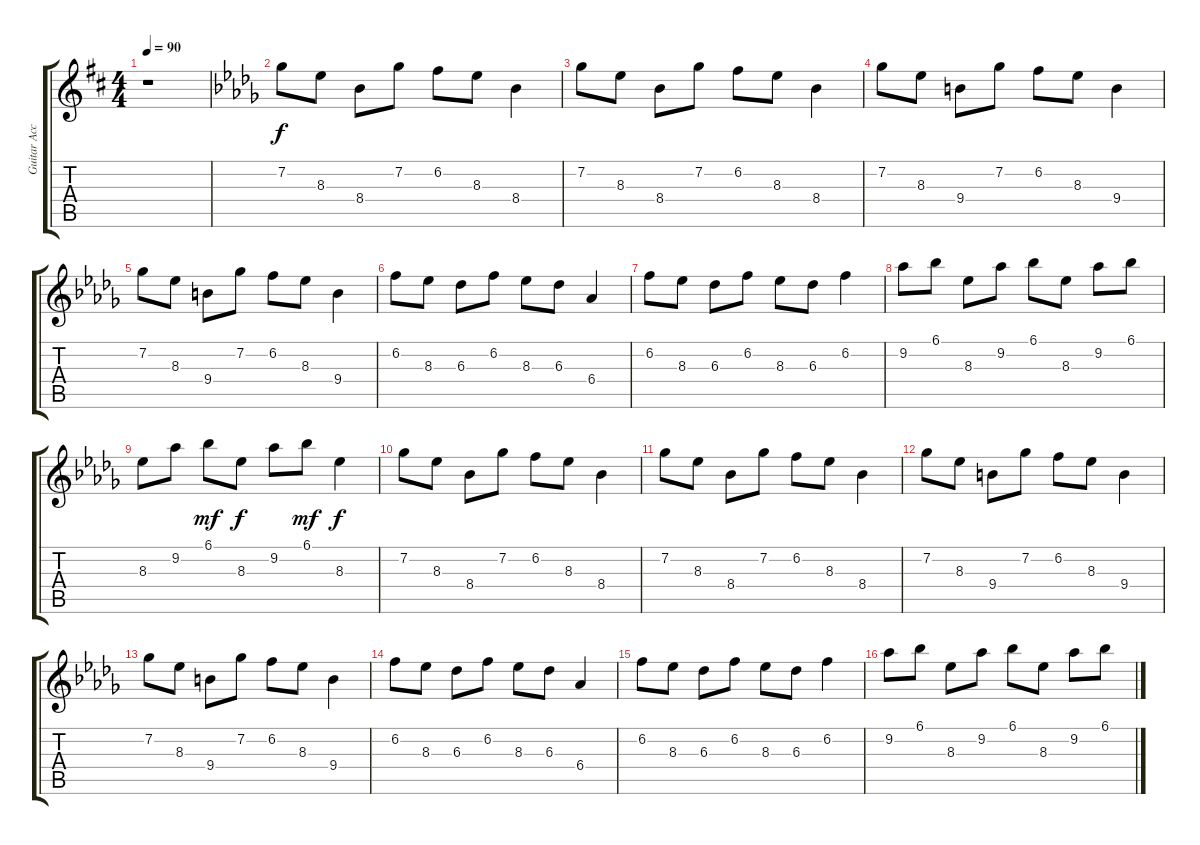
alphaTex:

\track ("Guitar Accoustique" "Guitar Acc") {instrument acousticguitarsteel}
\staff {score tabs}
\tuning (E4 B3 G3 D3 A2 E2) {hide}
\ts (4 4)
\tempo 90
\clef g2
\ks d
r.1{dy mf} |
\ks db
7.2.8{dy f} 8.3.8 8.4.8 7.2.8 6.2.8 8.3.8 8.4.4 |
7.2.8 8.3.8 8.4.8 7.2.8 6.2.8 8.3.8 8.4.4 |
7.2.8 8.3.8 9.4.8 7.2.8 6.2.8 8.3.8 9.4.4 |
7.2.8 8.3.8 9.4.8 7.2.8 6.2.8 8.3.8 9.4.4 |
6.2.8 8.3.8 6.3.8 6.2.8 8.3.8 6.3.8 6.4.4 |
6.2.8 8.3.8 6.3.8 6.2.8 8.3.8 6.3.8 6.2.4 |
9.2.8 6.1.8 8.3.8 9.2.8 6.1.8 8.3.8 9.2.8 6.1.8 |
8.3.8 9.2.8 6.1.8{dy mf} 8.3.8{dy f} 9.2.8 6.1.8{dy mf} 8.3.4{dy f} |
7.2.8 8.3.8 8.4.8 7.2.8 6.2.8 8.3.8 8.4.4 |
7.2.8 8.3.8 8.4.8 7.2.8 6.2.8 8.3.8 8.4.4 |
7.2.8 8.3.8 9.4.8 7.2.8 6.2.8 8.3.8 9.4.4 |
7.2.8 8.3.8 9.4.8 7.2.8 6.2.8 8.3.8 9.4.4 |
6.2.8 8.3.8 6.3.8 6.2.8 8.3.8 6.3.8 6.4.4 |
6.2.8 8.3.8 6.3.8 6.2.8 8.3.8 6.3.8 6.2.4 |
9.2.8 6.1.8 8.3.8 9.2.8 6.1.8 8.3.8 9.2.8 6.1.8
